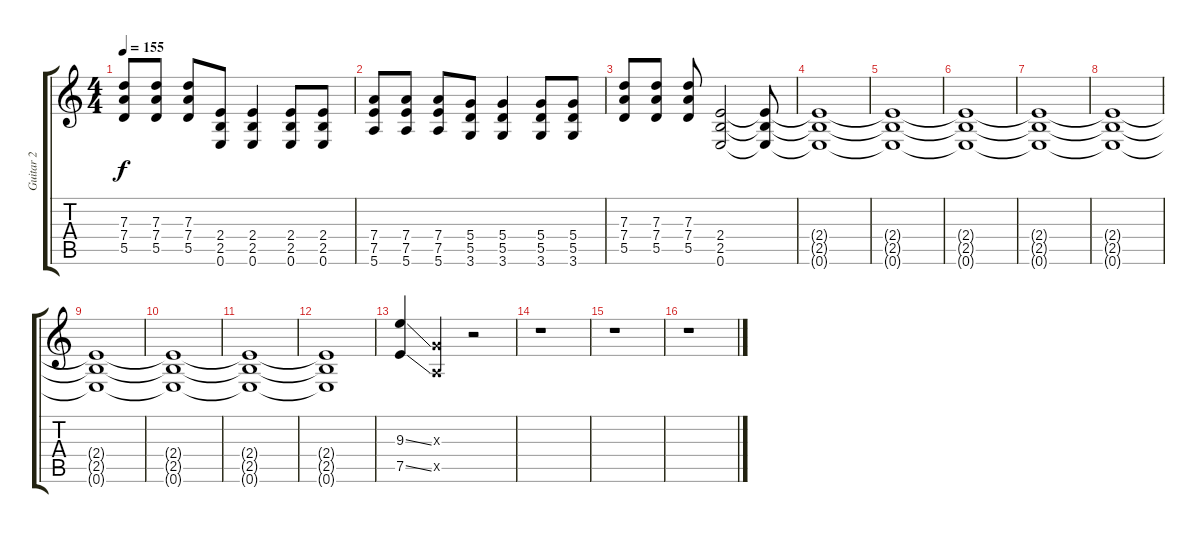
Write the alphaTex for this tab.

\track ("Guitar 2" "Guitar 2") {instrument distortionguitar}
\staff {score tabs}
\tuning (E4 B3 G3 D3 A2 E2) {hide}
\ts (4 4)
\tempo 155
\clef g2
\ks c
(7.3 7.4 5.5).8{dy f} (7.3 7.4 5.5).8 (7.3 7.4 5.5).8 (2.4 2.5 0.6).8 (2.4 2.5 0.6).4 (2.4 2.5 0.6).8 (2.4 2.5 0.6).8 |
(7.4 7.5 5.6).8 (7.4 7.5 5.6).8 (7.4 7.5 5.6).8 (5.4 5.5 3.6).8 (5.4 5.5 3.6).4 (5.4 5.5 3.6).8 (5.4 5.5 3.6).8 |
(7.3 7.4 5.5).8 (7.3 7.4 5.5).8 (7.3 7.4 5.5).8 (2.4 2.5 0.6).2 (2.4{t} 2.5{t} 0.6{t}).8 |
(2.4{t} 2.5{t} 0.6{t}).1{volume 14} |
(2.4{t} 2.5{t} 0.6{t}).1{volume 11} |
(2.4{t} 2.5{t} 0.6{t}).1{volume 10} |
(2.4{t} 2.5{t} 0.6{t}).1{volume 10} |
(2.4{t} 2.5{t} 0.6{t}).1{volume 8} |
(2.4{t} 2.5{t} 0.6{t}).1{volume 7} |
(2.4{t} 2.5{t} 0.6{t}).1{volume 6} |
(2.4{t} 2.5{t} 0.6{t}).1{volume 3} |
(2.4{t} 2.5{t} 0.6{t}).1{volume 2} |
(9.3{ss} 7.5{ss}).4{volume 16} (0.3{x} 0.5{x}).4 r.2 |
r.1 |
r.1 |
r.1
